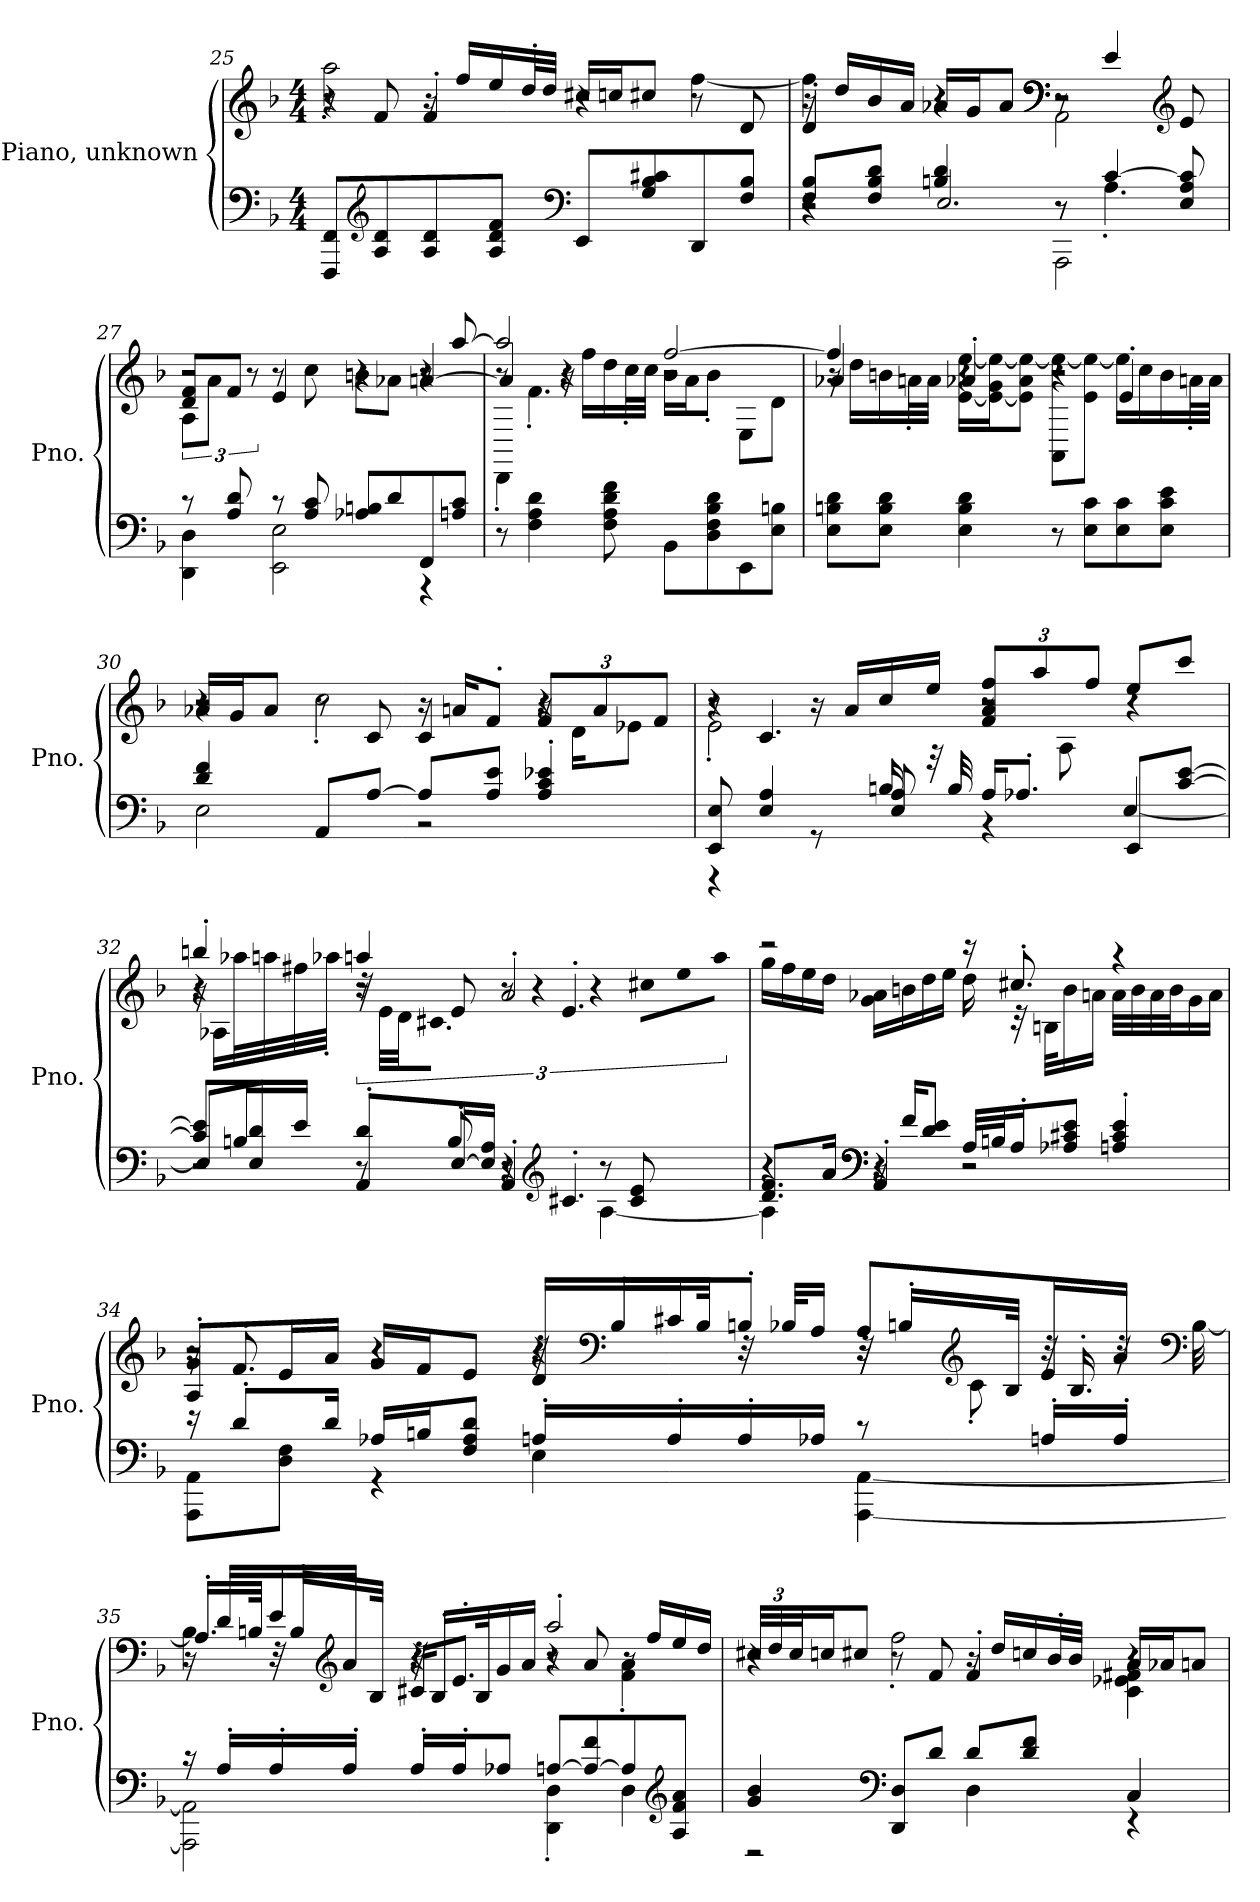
**kern	**kern
*part1	*part1
*staff2	*staff1
*I"Piano, unknown	*
*I'Pno.	*
!!LO:LB:g=z
*clefF4	*clefG2
*k[b-]	*k[b-]
*M4/4	*M4/4
=25	=25
*	*^
*	*	*^
8FFF/ 8FF/L	8r	2aa'\	4r
*clefG2	*	*	*
8A/ 8d/	8f/	.	.
8A/ 8d/	16r	.	4f'/
.	16ff/LL	.	.
8A/ 8d/ 8f/J	16ee/	.	.
.	32dd'/L	.	.
.	32dd/JJJ	.	.
*clefF4	*	*	*
8EE/L	16cc#X/LL	4r	2r
.	16ccn/J	.	.
8G/ 8B-/ 8c#X/	8cc#X/J	.	.
8DD/	8r	[4ff\	.
8F/ 8B-/J	8d/	.	.
=26	=26	=26	=26
*^	*	*	*
*	*^	*	*	*
*	*	*^	*	*	*
8F/ 8B-/L	2r	4r	2r	16r	4ff\]	4d'/
.	.	.	.	16dd/LL	.	.
8F/ 8B-/ 8d/J	.	.	.	16b-/	.	.
.	.	.	.	16a/JJ	.	.
4Bn/ 4d/	.	2.E/	.	16a-X/LL	4r	4r
.	.	.	.	16g/J	.	.
.	.	.	.	8a-/J	.	.
*	*	*	*	*clefF4	*	*
8r	8r	.	2AAA\	8r	2AA\	2r
[4c/	4.A'\	.	.	4e/	.	.
*	*	*	*	*clefG2	*	*
8E/ 8A/ 8c/]	.	.	.	8e/	.	.
*	*v	*v	*v	*	*	*
!!LO:PB:g=z	!!	!!
=27	=27	=27	=27	=27
8r	4DD\ 4D\	2r	12A\L	8d/ 8f/L
.	.	.	12a\J	.
8A/ 8d/	.	.	.	8f/J
.	.	.	12r	.
8r	2EE\ 2E\	.	8r	4e/
8A/ 8c/	.	.	8cc\	.
8A-X/ 8Bn/L	.	4r	8bn\L	4r
8d/	.	.	8a-X\J	.
8FF/	4r	8r	4r	[4an/
8An/ 8c/J	.	[8aa/	.	.
*v	*v	*	*	*
=28	=28	=28	=28
*	*	*	*^
8r	2aa/]	4DD'\	4a/]	8r
4F\ 4A\ 4d\	.	.	.	4.f'\
.	.	16r	4r	.
.	.	16ff\LL	.	.
8F\ 8A\ 8d\ 8f\	.	16dd\	.	.
.	.	32cc'\L	.	.
.	.	32cc\JJJ	.	.
8BB-\L	[2ff/	16b-\LL	2r	2r
.	.	16a\J	.	.
8D\ 8F\ 8B-\ 8d\	.	8b-'\J	.	.
8EE\	.	8E\L	.	.
8E\ 8Bn\J	.	8d\J	.	.
*	*	*	*v	*v
!!LO:LB:g=z
=29	=29	=29	=29
8E\ 8Bn\ 8d\L	4ff/]	16r	4a-X/
.	.	16dd\LL	.
8E\ 8B\ 8d\J	.	16bn\	.
.	.	32an'\L	.
.	.	32a\JJJ	.
4E\ 4B\ 4d\	4r	[16e\ [16ee\LL	4a-X'/
.	.	16e\_ 16g\ 16ee\_J	.
.	.	8e\] 8a-\ 8ee\_J	.
8r	2r	8AA\ 8ee\_L	4r
8E\ 8c\L	.	8e\ 8ee\_J	.
8E\ 8c\	.	16ee\LL]	4e'/
.	.	16cc\	.
8E\ 8c\ 8e\J	.	16b\	.
.	.	32an'\L	.
.	.	32a\JJJ	.
=30	=30	=30	=30
*^	*	*	*
4d/ 4f/	2E\	16a-X/LL	4r	2r
.	.	16g/J	.	.
.	.	8a-/J	.	.
8AA/L	.	8r	2cc'\	.
[8A/J	.	8c/	.	.
8A/L]	2r	16r	.	4c/
.	.	16an/KL	.	.
8A/ 8e/J	.	8f'/J	.	.
*	*	*Xbrackettup	*	*
4A/' 4c/' 4e-X/'	.	12f/L	16r	4r
.	.	.	16d\KL	.
.	.	12a/	.	.
.	.	.	8e-X\J	.
.	.	12f/J	.	.
!!LO:LB:g=z	!!	!!
=31	=31	=31	=31	=31
8EE/ 8E/	4r	4r	2e'\	8r
4E/ 4A/	.	.	.	4.c/
.	8r	16r	.	.
.	.	16a/LL	.	.
16Bn/	8E/ 8A/	16cc/	.	.
32r	.	16ee/JJ	.	.
32B/	.	.	.	.
16A/KL	4r	12f/ 12a/ 12ff/L	8r	2r
8.A-X'/J	.	.	.	.
.	.	12aa/	.	.
.	.	.	8A\	.
.	.	12ff/J	.	.
8EE/L	[4E/	8ee/L	4r	.
[8c/ [8e/J	.	8ccc/J	.	.
=32	=32	=32	=32	=32
*	*^	*	*	*
8c/] 8e/]L	2r	8E/L]	4r	16r	4bbn'/
.	.	.	.	16A-X\LL	.
16Bn/L	.	8E/ 8d/J	.	32aa-X\L	.
.	.	.	.	32aan\	.
16e/JJ	.	.	.	32ff#X\	.
.	.	.	.	32aa-X'\JJJ	.
*	*	*	*	*brackettup	*
8AA/' 8d/'L	.	8r	4aan/	48r	8r
.	.	.	.	48e\LLL	.
.	.	.	.	48d\JJ	.
.	.	.	.	8.c#X\J	.
[16E/L	.	8B'/	.	.	8e/
16E/] 16A/JJ	.	.	.	.	.
4AA'/	4r	8r	8r	4r	2a'/
*clefG2	*	*	*	*	*
.	.	4.c#X'/	4.e'/	.	.
8r	[4A\	.	.	16r	.
.	.	.	.	16cc#X\LL	.
8c#/ 8e/	.	.	.	16ee\	.
.	.	.	.	16aa\JJ	.
*	*	*	*	*v	*v
!!LO:LB:g=z
=33	=33	=33	=33	=33
8.d/ 8.f/L	4A\]	4r	2r	16gg\LL
.	.	.	.	16ff\
.	.	.	.	16ee\
16a/Jk	.	.	.	16dd\JJ
*clefF4	*	*	*	*
16r	4r	4AA'/	.	16g\ 16a-X\LL
16f/KL	.	.	.	16bn\
8d/ 8e/J	.	.	.	16dd\
.	.	.	.	16ee\JJ
32A/LLL	2r	2r	16r	16dd\
32Bn/J	.	.	.	.
16A'/J	.	.	8.cc#X'/	32r
.	.	.	.	32Bn\KLL
8A-X/ 8c#X/ 8e/J	.	.	.	16b\
.	.	.	.	16an\JJ
4An/' 4c#/' 4e/'	.	.	4r	32a\LLL
.	.	.	.	32b\
.	.	.	.	32a\
.	.	.	.	32b\J
.	.	.	.	16g\
.	.	.	.	16a\JJ
*	*v	*v	*	*
!!LO:LB:g=z
=34	=34	=34	=34
*	*	*	*^
16r	8AAA\ 8AA\L	16r	2r	8A/' 8g/'L
8d'/L	.	8.f'/	.	.
.	8D\ 8F\J	.	.	16e/L
16d/Jk	.	.	.	16a/JJ
16A-X/LL	4r	4r	.	16g/LL
16Bn/J	.	.	.	16f/J
8F/ 8A-/ 8d/J	.	.	.	8e/J
16An'/LL	4E\	16d/LL	4r	32r
*	*	*clefF4	*	*
.	.	.	.	16B-'/LL
16A'/	.	16c#X/J	.	.
.	.	.	.	32B-/JJk
16A'/	.	8Bn'/J	.	32r
.	.	.	.	32B-X/KLL
16A-X/JJ	.	.	.	16A/JJ
8r	[4AAA\ [4AA\	8A/L	16r	32r
.	.	.	.	16Bn'/LL
*	*	*clefG2	*	*
.	.	.	8c#'\	.
.	.	.	.	32B/JJk
16An'/LL	.	16e/L	.	32r
.	.	.	.	16.B'/
16A'/JJ	.	16a/JJ	32r	.
*	*	*clefF4	*	*
.	.	.	[32B\	.
!!LO:LB:g=z	!!	!!
=35	=35	=35	=35	=35
16r	2AAA\] 2AA\]	16r	4B\]	16.A'/LL
16A'/LL	.	16d/LL	.	.
.	.	.	.	32Bn/JJk
16A'/	.	16e/	.	32r
.	.	.	.	16B'/LL
*	*	*clefG2	*	*
16A'/JJ	.	16a/JJ	.	.
.	.	.	.	32B/JJk
16A'/LL	.	16c#X/KL	4r	32r
.	.	.	.	16B'/LL
16A'/J	.	8.e'/J	.	.
.	.	.	.	32B/K
8A-X/J	.	.	.	16g/
.	.	.	.	16a/JJ
[8An/L	4DD\' 4D\'	2aa'/	4r	8r
8A/_ 8f/	.	.	.	8a/
8A/]	4D\	.	4f\' 4a\'	16r
.	.	.	.	16ff/LL
*clefG2	*	*	*	*
8A/ 8f/ 8a/J	.	.	.	16ee/
.	.	.	.	16dd/JJ
!!LO:PB:g=z	!!	!!
=36	=36	=36	=36	=36
*	*	*Xbrackettup	*	*
4g/ 4b-/	2r	48cc#X/LLL	4r	2r
.	.	48dd/	.	.
.	.	48cc#/J	.	.
.	.	16ccn/J	.	.
.	.	8cc#X/J	.	.
*clefF4	*	*	*	*
8DD/ 8D/L	.	8r	2ff'\	.
8d/J	.	8f/	.	.
8d/L	4D\	16r	.	4f'/
.	.	16dd/LL	.	.
8d/ 8f/J	.	16ccn/	.	.
.	.	32b-'/L	.	.
.	.	32b-/JJJ	.	.
4C/	4r	16a/LL	4c\ 4e-X\ 4f#X\	4r
.	.	16a-X/J	.	.
.	.	8an/J	.	.
*v	*v	*	*	*
*	*v	*v	*v
=	=
*-	*-
